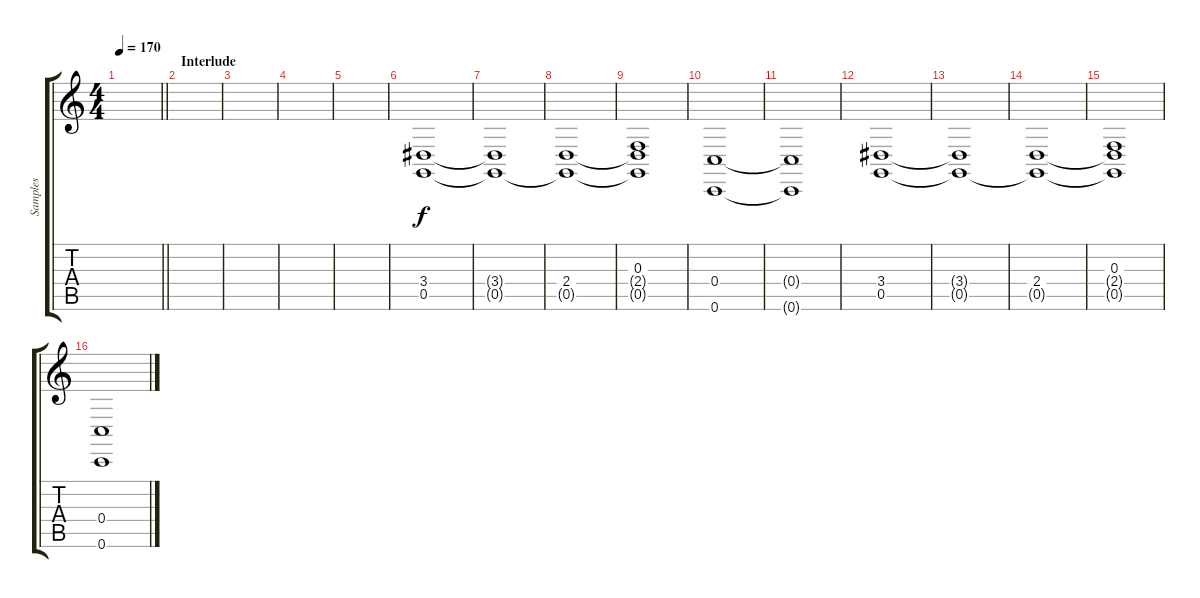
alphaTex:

\track ("Samples" "Samples") {instrument bagpipe}
\staff {score tabs}
\tuning (D4 A3 F3 C3 G2 C2) {hide}
\ts (4 4)
\tempo 170
\clef g2
\barLineRight lightlight
\ks c
|
\section ("" "Interlude")
|
|
|
|
(3.4 0.5).1 |
(3.4{t} 0.5{t}).1 |
(2.4 0.5{t}).1 |
(0.3 2.4{t} 0.5{t}).1 |
(0.4 0.6).1 |
(0.4{t} 0.6{t}).1 |
(3.4 0.5).1 |
(3.4{t} 0.5{t}).1 |
(2.4 0.5{t}).1 |
(0.3 2.4{t} 0.5{t}).1 |
(0.4 0.6).1
